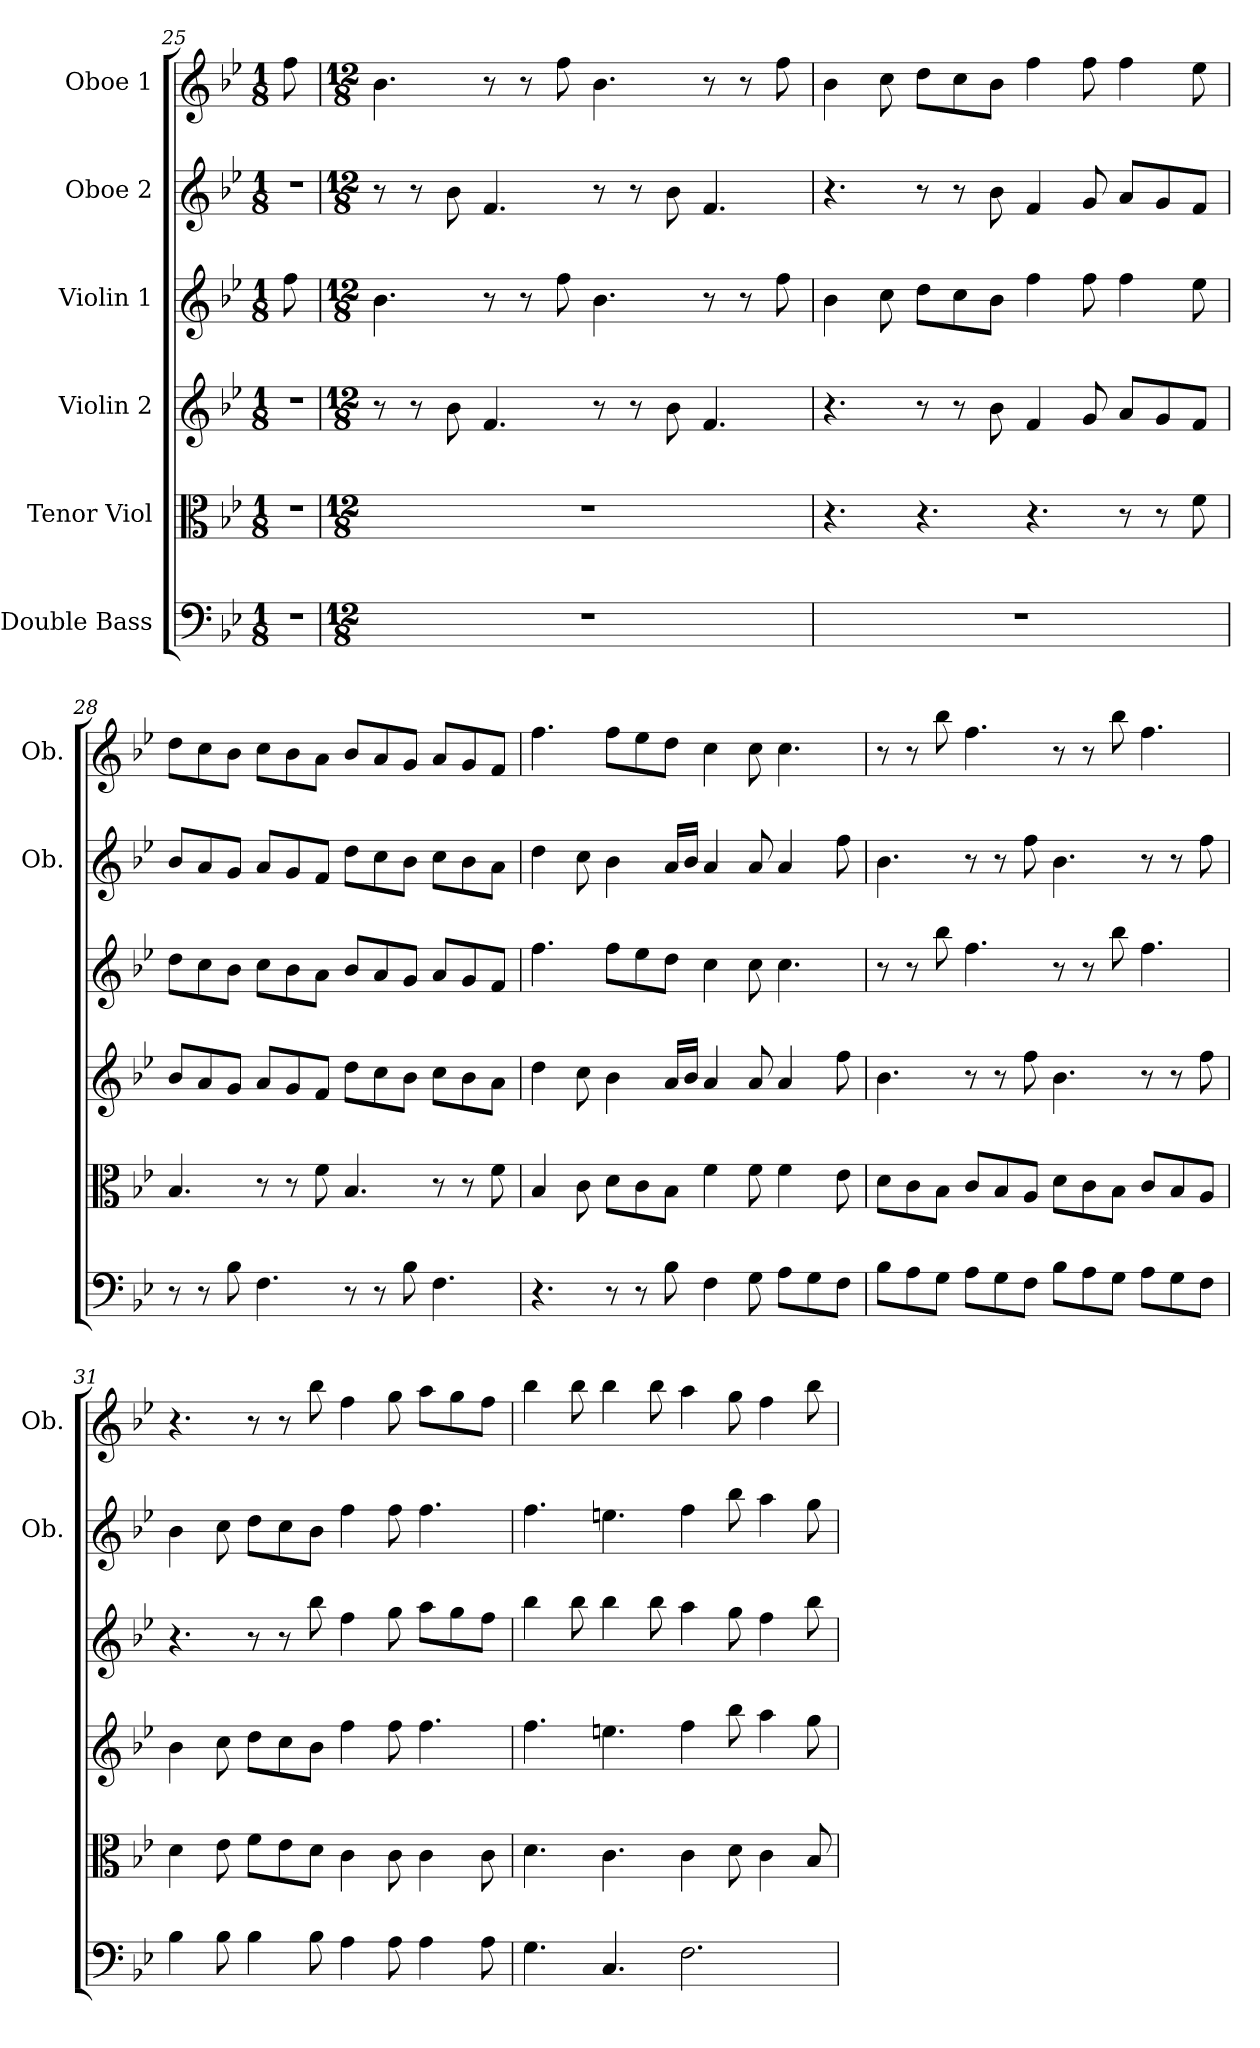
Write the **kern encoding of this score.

**kern	**kern	**kern	**kern	**kern	**kern
*part6	*part5	*part4	*part3	*part2	*part1
*staff6	*staff5	*staff4	*staff3	*staff2	*staff1
*I"Double Bass	*I"Tenor Viol	*I"Violin 2	*I"Violin 1	*I"Oboe 2	*I"Oboe 1
*	*	*	*	*I'Ob.	*I'Ob.
*clefF4	*clefC3	*clefG2	*clefG2	*clefG2	*clefG2
*k[b-e-]	*k[b-e-]	*k[b-e-]	*k[b-e-]	*k[b-e-]	*k[b-e-]
*B-:	*B-:	*B-:	*B-:	*B-:	*B-:
*M1/8	*M1/8	*M1/8	*M1/8	*M1/8	*M1/8
=25	=25	=25	=25	=25	=25
8r	8r	8r	8ff\	8r	8ff\
!!LO:LB:g=z
=26	=26	=26	=26	=26	=26
*M12/8	*M12/8	*M12/8	*M12/8	*M12/8	*M12/8
1.r	1.r	8r	4.b-\	8r	4.b-\
.	.	8r	.	8r	.
.	.	8b-\	.	8b-\	.
.	.	4.f/	8r	4.f/	8r
.	.	.	8r	.	8r
.	.	.	8ff\	.	8ff\
.	.	8r	4.b-\	8r	4.b-\
.	.	8r	.	8r	.
.	.	8b-\	.	8b-\	.
.	.	4.f/	8r	4.f/	8r
.	.	.	8r	.	8r
.	.	.	8ff\	.	8ff\
=27	=27	=27	=27	=27	=27
1.r	4.r	4.r	4b-\	4.r	4b-\
.	.	.	8cc\	.	8cc\
.	4.r	8r	8dd\L	8r	8dd\L
.	.	8r	8cc\	8r	8cc\
.	.	8b-\	8b-\J	8b-\	8b-\J
.	4.r	4f/	4ff\	4f/	4ff\
.	.	8g/	8ff\	8g/	8ff\
.	8r	8a/L	4ff\	8a/L	4ff\
.	8r	8g/	.	8g/	.
.	8f\	8f/J	8ee-\	8f/J	8ee-\
=28	=28	=28	=28	=28	=28
8r	4.B-/	8b-/L	8dd\L	8b-/L	8dd\L
8r	.	8a/	8cc\	8a/	8cc\
8B-\	.	8g/J	8b-\J	8g/J	8b-\J
4.F\	8r	8a/L	8cc\L	8a/L	8cc\L
.	8r	8g/	8b-\	8g/	8b-\
.	8f\	8f/J	8a\J	8f/J	8a\J
8r	4.B-/	8dd\L	8b-/L	8dd\L	8b-/L
8r	.	8cc\	8a/	8cc\	8a/
8B-\	.	8b-\J	8g/J	8b-\J	8g/J
4.F\	8r	8cc\L	8a/L	8cc\L	8a/L
.	8r	8b-\	8g/	8b-\	8g/
.	8f\	8a\J	8f/J	8a\J	8f/J
!!LO:PB:g=z
=29	=29	=29	=29	=29	=29
4.r	4B-/	4dd\	4.ff\	4dd\	4.ff\
.	8c\	8cc\	.	8cc\	.
8r	8d\L	4b-\	8ff\L	4b-\	8ff\L
8r	8c\	.	8ee-\	.	8ee-\
8B-\	8B-\J	16a/LL	8dd\J	16a/LL	8dd\J
.	.	16b-/JJ	.	16b-/JJ	.
4F\	4f\	4a/	4cc\	4a/	4cc\
8G\	8f\	8a/	8cc\	8a/	8cc\
8A\L	4f\	4a/	4.cc\	4a/	4.cc\
8G\	.	.	.	.	.
8F\J	8e-\	8ff\	.	8ff\	.
=30	=30	=30	=30	=30	=30
8B-\L	8d\L	4.b-\	8r	4.b-\	8r
8A\	8c\	.	8r	.	8r
8G\J	8B-\J	.	8bb-\	.	8bb-\
8A\L	8c/L	8r	4.ff\	8r	4.ff\
8G\	8B-/	8r	.	8r	.
8F\J	8A/J	8ff\	.	8ff\	.
8B-\L	8d\L	4.b-\	8r	4.b-\	8r
8A\	8c\	.	8r	.	8r
8G\J	8B-\J	.	8bb-\	.	8bb-\
8A\L	8c/L	8r	4.ff\	8r	4.ff\
8G\	8B-/	8r	.	8r	.
8F\J	8A/J	8ff\	.	8ff\	.
=31	=31	=31	=31	=31	=31
4B-\	4d\	4b-\	4.r	4b-\	4.r
8B-\	8e-\	8cc\	.	8cc\	.
4B-\	8f\L	8dd\L	8r	8dd\L	8r
.	8e-\	8cc\	8r	8cc\	8r
8B-\	8d\J	8b-\J	8bb-\	8b-\J	8bb-\
4A\	4c\	4ff\	4ff\	4ff\	4ff\
8A\	8c\	8ff\	8gg\	8ff\	8gg\
4A\	4c\	4.ff\	8aa\L	4.ff\	8aa\L
.	.	.	8gg\	.	8gg\
8A\	8c\	.	8ff\J	.	8ff\J
!!LO:LB:g=z
=32	=32	=32	=32	=32	=32
4.G\	4.d\	4.ff\	4bb-\	4.ff\	4bb-\
.	.	.	8bb-\	.	8bb-\
4.C/	4.c\	4.een\	4bb-\	4.een\	4bb-\
.	.	.	8bb-\	.	8bb-\
2.F\	4c\	4ff\	4aa\	4ff\	4aa\
.	8d\	8bb-\	8gg\	8bb-\	8gg\
.	4c\	4aa\	4ff\	4aa\	4ff\
.	8B-/	8gg\	8bb-\	8gg\	8bb-\
=	=	=	=	=	=
*-	*-	*-	*-	*-	*-
